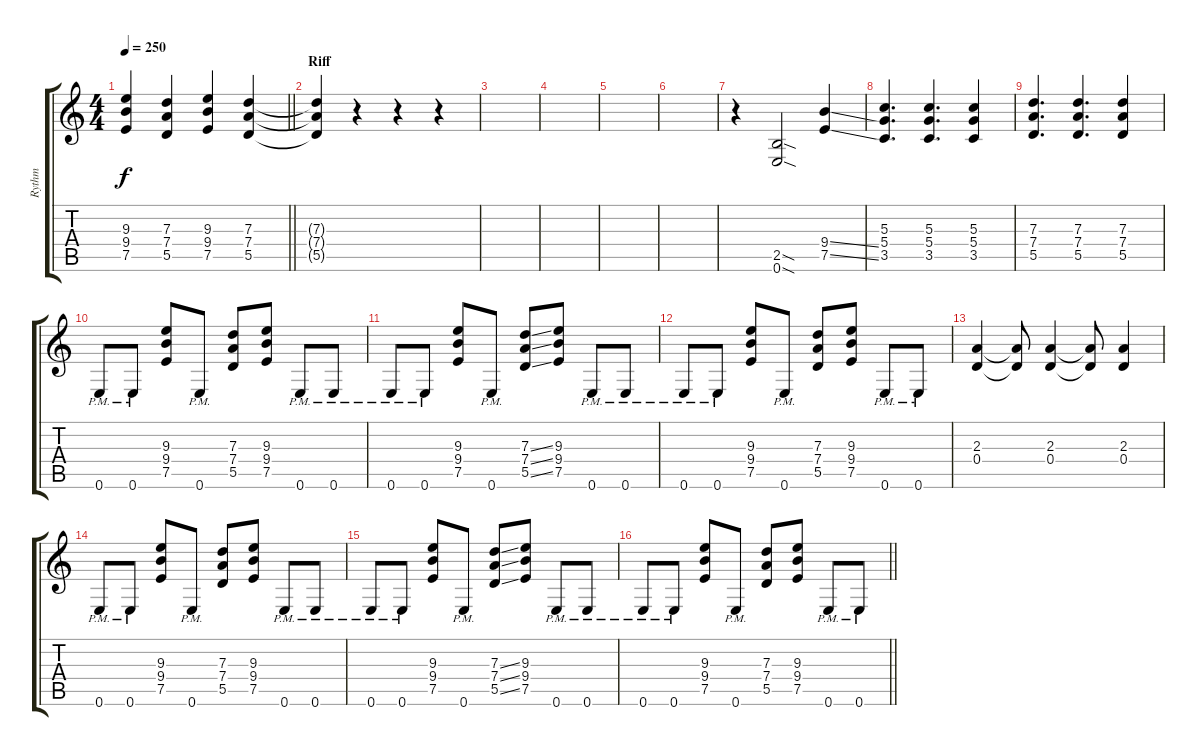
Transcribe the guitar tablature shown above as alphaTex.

\track ("Rythm" "Rythm") {instrument distortionguitar}
\staff {score tabs}
\tuning (E4 B3 G3 D3 A2 E2) {hide}
\ts (4 4)
\tempo 250
\clef g2
\barLineRight lightlight
\ks c
(9.3 9.4 7.5).4{dy f} (7.3 7.4 5.5).4 (9.3 9.4 7.5).4 (7.3 7.4 5.5).4 |
\section ("" "Riff")
(7.3{t} 7.4{t} 5.5{t}).4 r.4 r.4 r.4 |
|
|
|
|
r.4 (2.5{sod} 0.6{sod}).2 (9.4{ss} 7.5{ss}).4 |
(5.3 5.4 3.5).4{d} (5.3 5.4 3.5).4{d} (5.3 5.4 3.5).4 |
(7.3 7.4 5.5).4{d} (7.3 7.4 5.5).4{d} (7.3 7.4 5.5).4 |
0.6{pm}.8 0.6{pm}.8 (9.3 9.4 7.5).8 0.6{pm}.8 (7.3 7.4 5.5).8 (9.3 9.4 7.5).8 0.6{pm}.8 0.6{pm}.8 |
0.6{pm}.8 0.6{pm}.8 (9.3 9.4 7.5).8 0.6{pm}.8 (7.3{ss} 7.4{ss} 5.5{ss}).8 (9.3 9.4 7.5).8 0.6{pm}.8 0.6{pm}.8 |
0.6{pm}.8 0.6{pm}.8 (9.3 9.4 7.5).8 0.6{pm}.8 (7.3 7.4 5.5).8 (9.3 9.4 7.5).8 0.6{pm}.8 0.6{pm}.8 |
(2.3 0.4).4 (2.3{t} 0.4{t}).8 (2.3 0.4).4 (2.3{t} 0.4{t}).8 (2.3 0.4).4 |
0.6{pm}.8 0.6{pm}.8 (9.3 9.4 7.5).8 0.6{pm}.8 (7.3 7.4 5.5).8 (9.3 9.4 7.5).8 0.6{pm}.8 0.6{pm}.8 |
0.6{pm}.8 0.6{pm}.8 (9.3 9.4 7.5).8 0.6{pm}.8 (7.3{ss} 7.4{ss} 5.5{ss}).8 (9.3 9.4 7.5).8 0.6{pm}.8 0.6{pm}.8 |
\barLineRight lightlight
0.6{pm}.8 0.6{pm}.8 (9.3 9.4 7.5).8 0.6{pm}.8 (7.3 7.4 5.5).8 (9.3 9.4 7.5).8 0.6{pm}.8 0.6{pm}.8
